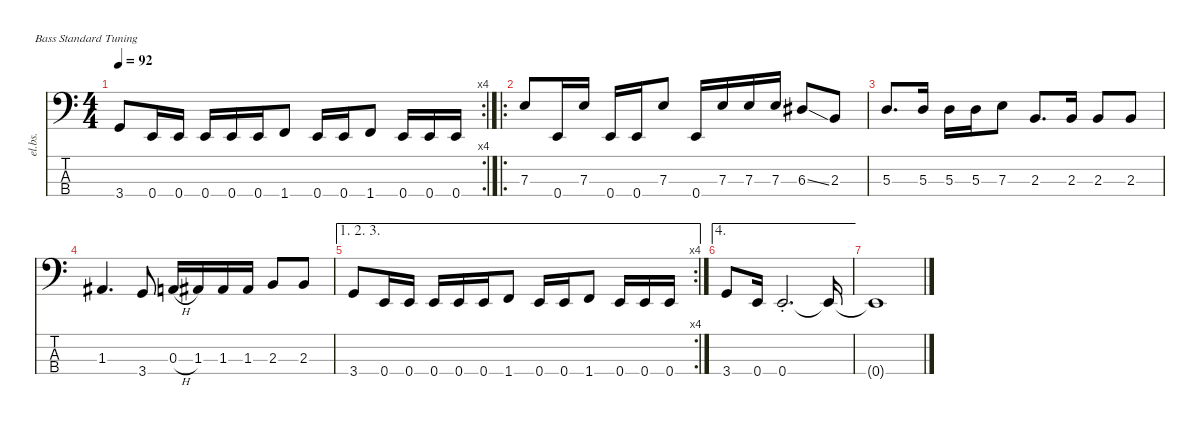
\defaultSystemsLayout 4
\hideDynamics
\bracketExtendMode nobrackets
\otherSystemsTrackNameOrientation horizontal
\track ("Bass" "el.bs.") {instrument electricbassfinger}
\staff {score tabs}
\tuning (G2 D2 A1 E1)
\rc 4
\ts (4 4)
\tempo 92
\clef f4
\ks c
3.4.8{dy fff beam Up} 0.4.16{beam Up} 0.4.16{beam Up} 0.4.16{beam Up} 0.4.16{beam Up} 0.4.16{beam Up} 1.4.8{beam Up} 0.4.16{beam Up} 0.4.16{beam Up} 1.4.8{beam Up} 0.4.16{beam Up} 0.4.16{beam Up} 0.4.16{beam Up} |
\ro
7.3.8{beam Up} 0.4.16{beam Up} 7.3.16{beam Up} 0.4.16{beam Up} 0.4.16{beam Up} 7.3.8{beam Up} 0.4.16{beam Up} 7.3.16{beam Up} 7.3.16{beam Up} 7.3.16{beam Up} 6.3{ss acc #}.8{beam Up} 2.3.8{beam Up} |
5.3.8{d beam Up} 5.3.16{beam Up} 5.3.16{beam Down} 5.3.16{beam Down} 7.3.8{beam Down} 2.3.8{d beam Up} 2.3.16{beam Up} 2.3.8{beam Up} 2.3.8{beam Up} |
1.3{acc #}.4{d beam Up} 3.4.8{beam Up} 0.3{h}.16{beam Up} 1.3{acc #}.16{beam Up} 1.3{acc #}.16{beam Up} 1.3{acc #}.16{beam Up} 2.3.8{beam Up} 2.3.8{beam Up} |
\ae (1 2 3)
\rc 4
3.4.8{beam Up} 0.4.16{beam Up} 0.4.16{beam Up} 0.4.16{beam Up} 0.4.16{beam Up} 0.4.16{beam Up} 1.4.8{beam Up} 0.4.16{beam Up} 0.4.16{beam Up} 1.4.8{beam Up} 0.4.16{beam Up} 0.4.16{beam Up} 0.4.16{beam Up} |
\ae 4
3.4.8{dy f beam Up} 0.4.16{beam Up} 0.4{st}.2{d beam Up} 0.4{t}.16{beam Up} |
0.4{t}.1{beam Up}
